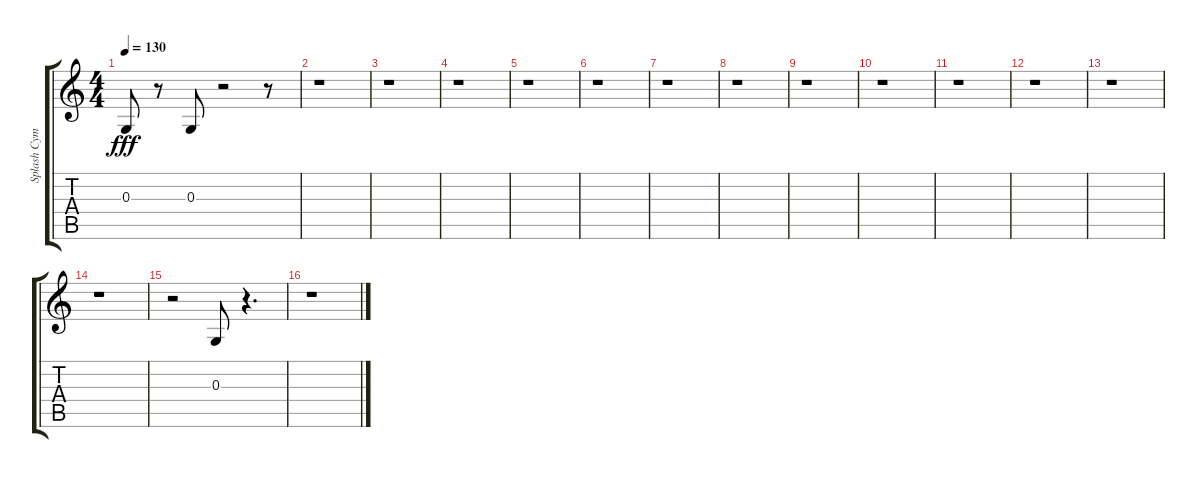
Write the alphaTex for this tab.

\track ("Splash Cymbal" "Splash Cym") {instrument acousticgrandpiano}
\staff {score tabs}
\tuning (E4 B3 G3 D3 A2 E2) {hide}
\ts (4 4)
\tempo 130
\clef g2
\ks c
0.3.8{dy fff} r.8 0.3.8 r.2 r.8 |
r.1 |
r.1 |
r.1 |
r.1 |
r.1 |
r.1 |
r.1 |
r.1 |
r.1 |
r.1 |
r.1 |
r.1 |
r.1 |
r.2 0.3.8 r.4{d} |
r.1
